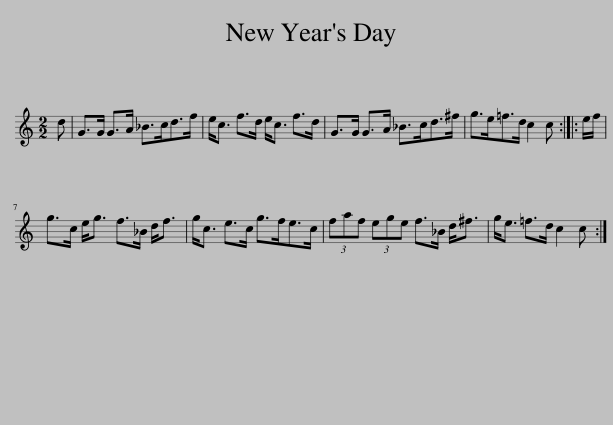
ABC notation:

X:1
L:1/8
M:2/2
I:linebreak $
K:C
V:1 treble
V:1
 d | G>G G>A _B>cd>f | e<c f>d e<c f>d | G>G G>A _B>cd>^f | g>e=f>d c2 c :: %5
 e/f/ |$ g>c e<g f>_B d<f | g<c e>c g>fe>c | (3faf (3ege f>_B d<^f | g<e =f>d c2 c :| %10
